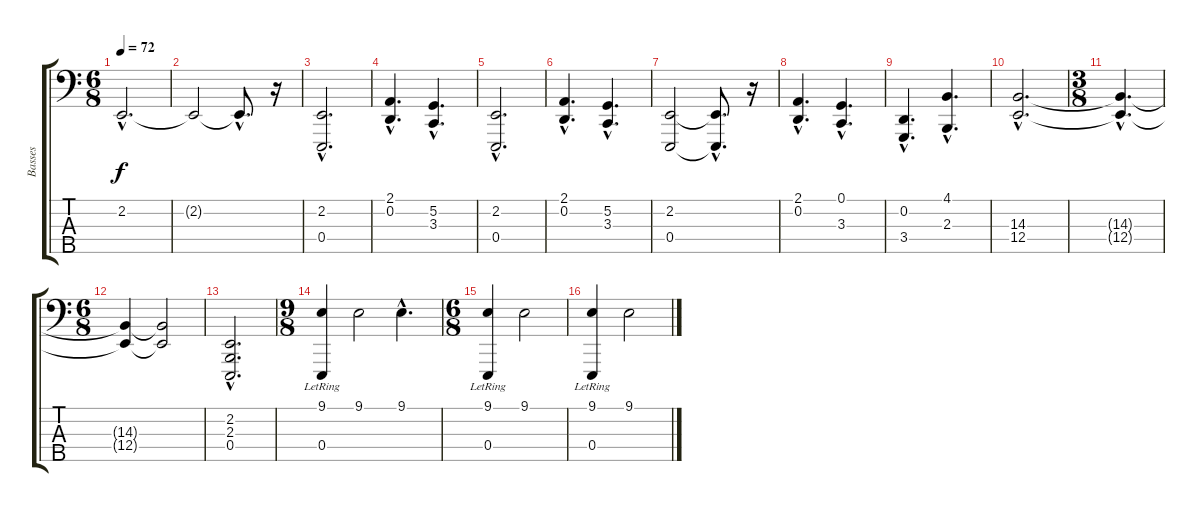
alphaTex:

\track ("Basses" "Basses") {instrument stringensemble1}
\staff {score tabs}
\tuning (G2 D2 A1 E1 B0) {hide}
\ts (6 8)
\tempo 72
\clef f4
\ks c
2.2{hac}.2{d dy f} |
2.2{t}.2 2.2{hac t}.8{d} r.16 |
(2.2{hac} 0.4{hac}).2{d} |
(2.1{hac} 0.2{hac}).4{d} (5.2{hac} 3.3{hac}).4{d} |
(2.2{hac} 0.4{hac}).2{d} |
(2.1{hac} 0.2{hac}).4{d} (5.2{hac} 3.3{hac}).4{d} |
(2.2 0.4).2 (2.2{hac t} 0.4{hac t}).8{d} r.16 |
(2.1{hac} 0.2{hac}).4{d} (0.1{hac} 3.3{hac}).4{d} |
(0.2{hac} 3.4{hac}).4{d} (4.1{hac} 2.3{hac}).4{d} |
(14.3{hac} 12.4{hac}).2{d} |
\ts (3 8)
(14.3{hac t} 12.4{hac t}).4{d} |
\ts (6 8)
(14.3{t} 12.4{t}).4 (14.3{t} 12.4{t}).2 |
(2.2{hac} 2.3{hac} 0.4{hac}).2{d} |
\ts (9 8)
(9.1 0.4{lr}).4 9.1.2 9.1{hac}.4{d} |
\ts (6 8)
(9.1 0.4{lr}).4 9.1.2 |
(9.1 0.4{lr}).4 9.1.2
